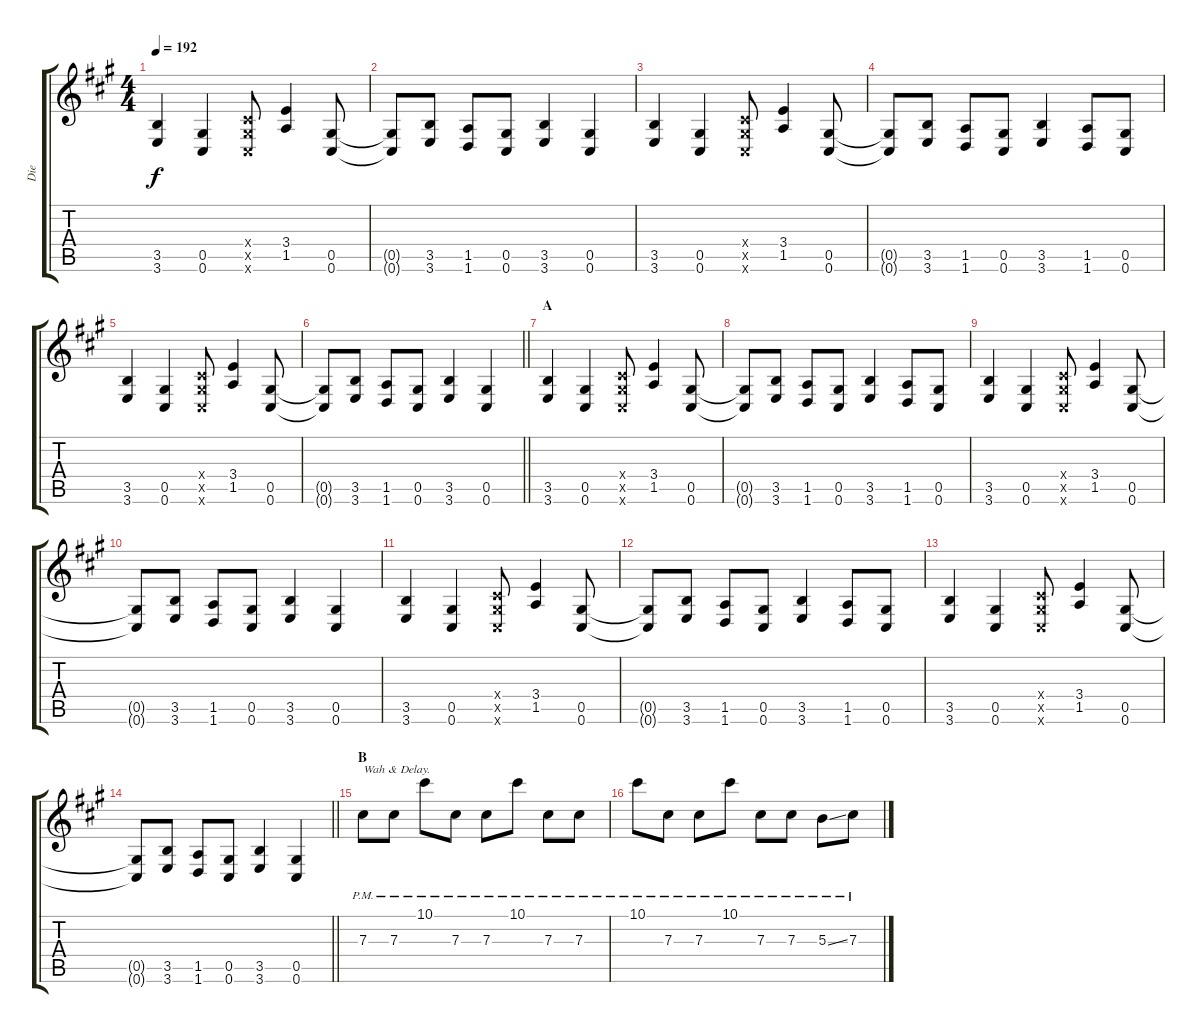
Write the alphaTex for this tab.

\track ("Die" "Die") {instrument electricguitarjazz}
\staff {score tabs}
\tuning (Eb4 Bb3 Gb3 Db3 Ab2 Db2) {hide}
\ts (4 4)
\tempo 192
\clef g2
\ks a
(3.5 3.6).4{dy f} (0.5 0.6).4 (0.4{x} 0.5{x} 0.6{x}).8 (3.4 1.5).4 (0.5 0.6).8 |
(0.5{t} 0.6{t}).8 (3.5 3.6).8 (1.5 1.6).8 (0.5 0.6).8 (3.5 3.6).4 (0.5 0.6).4 |
(3.5 3.6).4 (0.5 0.6).4 (0.4{x} 0.5{x} 0.6{x}).8 (3.4 1.5).4 (0.5 0.6).8 |
(0.5{t} 0.6{t}).8 (3.5 3.6).8 (1.5 1.6).8 (0.5 0.6).8 (3.5 3.6).4 (1.5 1.6).8 (0.5 0.6).8 |
(3.5 3.6).4 (0.5 0.6).4 (0.4{x} 0.5{x} 0.6{x}).8 (3.4 1.5).4 (0.5 0.6).8 |
\barLineRight lightlight
(0.5{t} 0.6{t}).8 (3.5 3.6).8 (1.5 1.6).8 (0.5 0.6).8 (3.5 3.6).4 (0.5 0.6).4 |
\section ("" "A")
(3.5 3.6).4 (0.5 0.6).4 (0.4{x} 0.5{x} 0.6{x}).8 (3.4 1.5).4 (0.5 0.6).8 |
(0.5{t} 0.6{t}).8 (3.5 3.6).8 (1.5 1.6).8 (0.5 0.6).8 (3.5 3.6).4 (1.5 1.6).8 (0.5 0.6).8 |
(3.5 3.6).4 (0.5 0.6).4 (0.4{x} 0.5{x} 0.6{x}).8 (3.4 1.5).4 (0.5 0.6).8 |
(0.5{t} 0.6{t}).8 (3.5 3.6).8 (1.5 1.6).8 (0.5 0.6).8 (3.5 3.6).4 (0.5 0.6).4 |
(3.5 3.6).4 (0.5 0.6).4 (0.4{x} 0.5{x} 0.6{x}).8 (3.4 1.5).4 (0.5 0.6).8 |
(0.5{t} 0.6{t}).8 (3.5 3.6).8 (1.5 1.6).8 (0.5 0.6).8 (3.5 3.6).4 (1.5 1.6).8 (0.5 0.6).8 |
(3.5 3.6).4 (0.5 0.6).4 (0.4{x} 0.5{x} 0.6{x}).8 (3.4 1.5).4 (0.5 0.6).8 |
\barLineRight lightlight
(0.5{t} 0.6{t}).8 (3.5 3.6).8 (1.5 1.6).8 (0.5 0.6).8 (3.5 3.6).4 (0.5 0.6).4 |
\section ("" "B")
7.3{pm}.8{txt "Wah & Delay." instrument overdrivenguitar} 7.3{pm}.8 10.1{pm}.8 7.3{pm}.8 7.3{pm}.8 10.1{pm}.8 7.3{pm}.8 7.3{pm}.8 |
10.1{pm}.8 7.3{pm}.8 7.3{pm}.8 10.1{pm}.8 7.3{pm}.8 7.3{pm}.8 5.3{ss pm}.8 7.3{pm}.8
